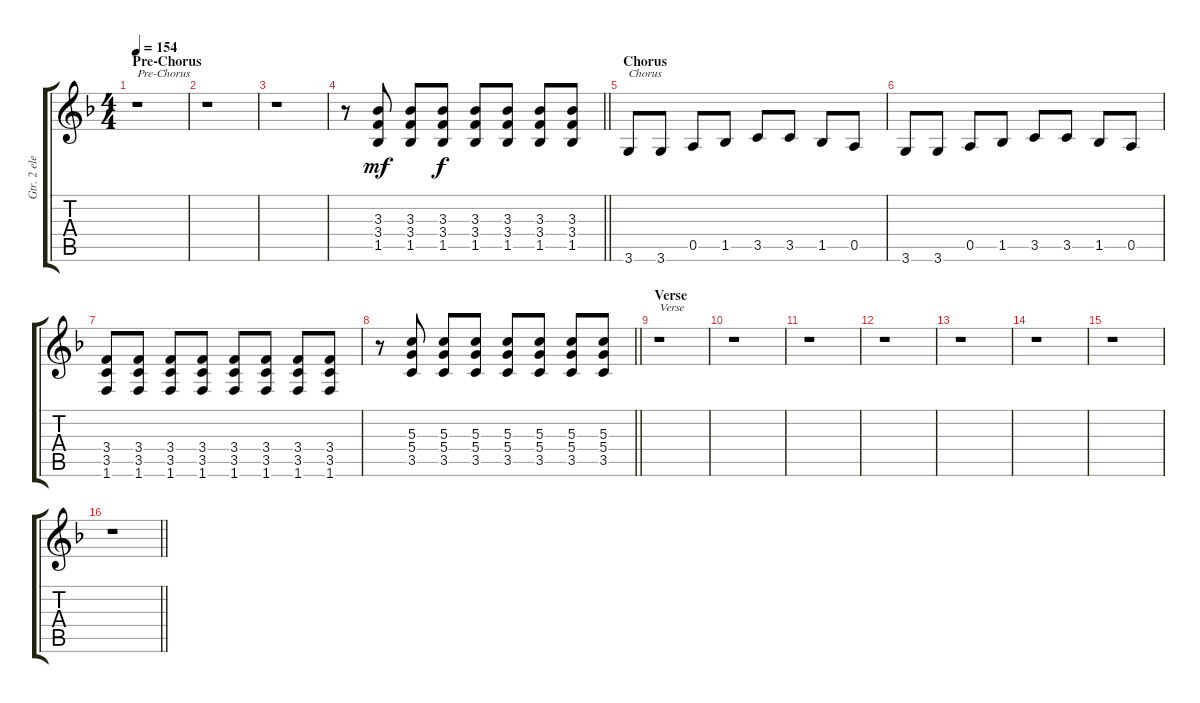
\track ("Gtr. 2 elec. w/distortion" "Gtr. 2 ele") {instrument distortionguitar}
\staff {score tabs}
\tuning (E4 B3 G3 D3 A2 E2) {hide}
\ts (4 4)
\section ("" "Pre-Chorus")
\tempo 154
\clef g2
\ks f
r.1{txt "Pre-Chorus" dy f} |
r.1 |
r.1 |
\barLineRight lightlight
r.8 (3.3 3.4 1.5).8{dy mf} (3.3 3.4 1.5).8 (3.3 3.4 1.5).8{dy f} (3.3 3.4 1.5).8 (3.3 3.4 1.5).8 (3.3 3.4 1.5).8 (3.3 3.4 1.5).8 |
\section ("" "Chorus")
3.6.8{txt "Chorus"} 3.6.8 0.5.8 1.5.8 3.5.8 3.5.8 1.5.8 0.5.8 |
3.6.8 3.6.8 0.5.8 1.5.8 3.5.8 3.5.8 1.5.8 0.5.8 |
(3.4 3.5 1.6).8 (3.4 3.5 1.6).8 (3.4 3.5 1.6).8 (3.4 3.5 1.6).8 (3.4 3.5 1.6).8 (3.4 3.5 1.6).8 (3.4 3.5 1.6).8 (3.4 3.5 1.6).8 |
\barLineRight lightlight
r.8 (5.3 5.4 3.5).8 (5.3 5.4 3.5).8 (5.3 5.4 3.5).8 (5.3 5.4 3.5).8 (5.3 5.4 3.5).8 (5.3 5.4 3.5).8 (5.3 5.4 3.5).8 |
\section ("" "Verse")
r.1{txt "Verse"} |
r.1 |
r.1 |
r.1 |
r.1 |
r.1 |
r.1 |
\barLineRight lightlight
r.1
